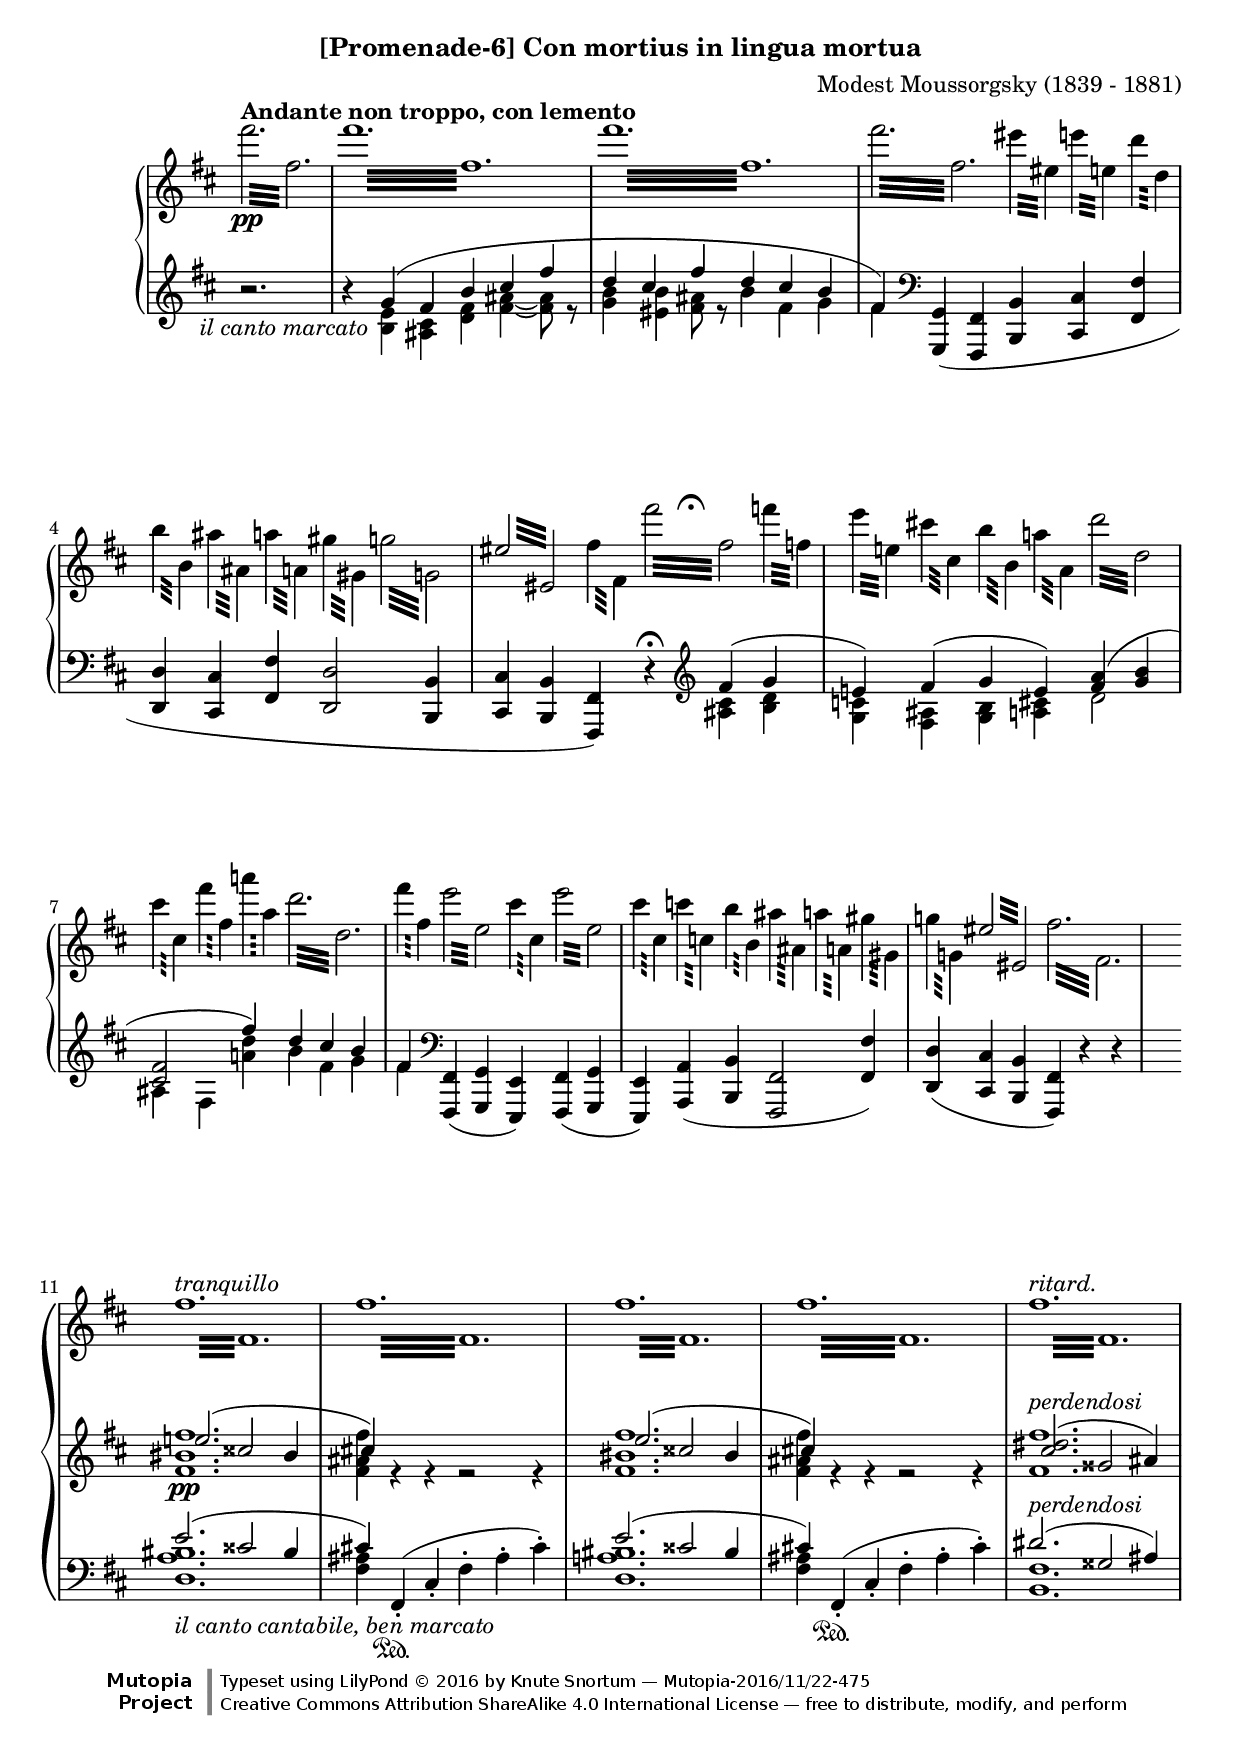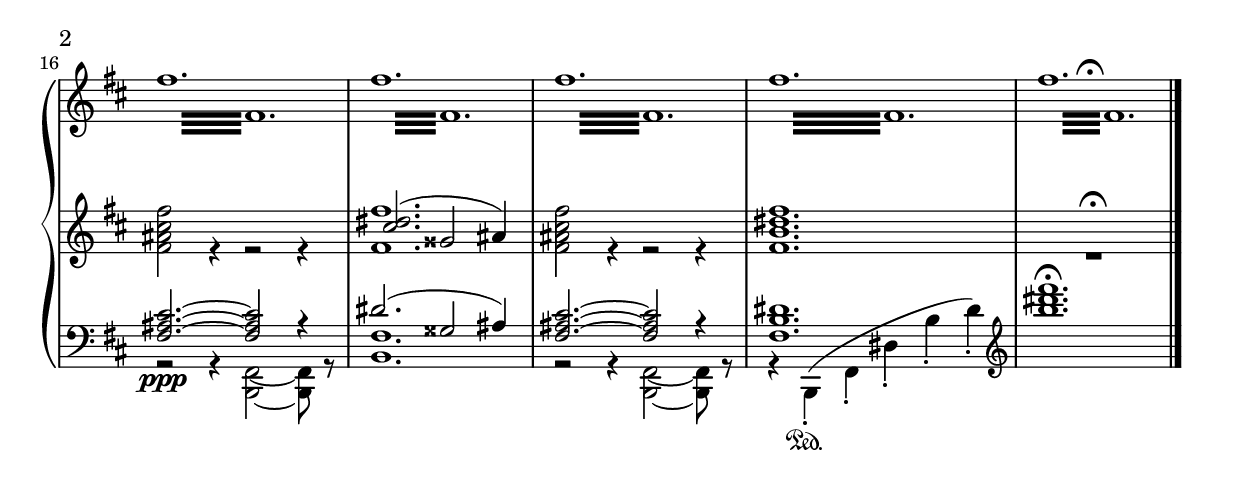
%...+....1....+....2....+....3....+....4....+....5....+....6....+....7....+....
\version "2.18.2"
\language "english"

\header {
  %title        = "[Promenade-6] Con mortius in lingua mortua"
  composer     = "Modest Moussorgsky (1839 - 1881)"
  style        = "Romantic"
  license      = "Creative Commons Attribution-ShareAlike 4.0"
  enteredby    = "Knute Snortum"
  date         = "1874"
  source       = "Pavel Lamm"

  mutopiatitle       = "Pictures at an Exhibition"
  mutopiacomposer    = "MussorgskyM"
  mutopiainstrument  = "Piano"
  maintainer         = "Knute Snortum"
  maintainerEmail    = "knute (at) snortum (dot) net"
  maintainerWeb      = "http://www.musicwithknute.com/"

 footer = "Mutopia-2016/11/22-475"
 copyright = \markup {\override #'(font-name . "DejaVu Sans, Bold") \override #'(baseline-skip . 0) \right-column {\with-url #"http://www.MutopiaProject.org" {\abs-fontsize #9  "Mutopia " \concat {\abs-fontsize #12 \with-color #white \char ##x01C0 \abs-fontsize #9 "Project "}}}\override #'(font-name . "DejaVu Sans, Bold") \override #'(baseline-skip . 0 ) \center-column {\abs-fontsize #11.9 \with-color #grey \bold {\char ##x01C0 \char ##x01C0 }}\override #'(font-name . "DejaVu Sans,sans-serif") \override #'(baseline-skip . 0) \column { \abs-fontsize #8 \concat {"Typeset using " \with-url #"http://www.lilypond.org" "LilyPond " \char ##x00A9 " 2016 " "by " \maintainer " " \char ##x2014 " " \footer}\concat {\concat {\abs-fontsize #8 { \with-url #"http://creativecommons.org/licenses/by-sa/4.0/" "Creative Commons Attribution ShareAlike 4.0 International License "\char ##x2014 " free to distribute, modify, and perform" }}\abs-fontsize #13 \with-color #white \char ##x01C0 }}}
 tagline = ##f
}

cantoMarcato = \markup { \italic "il canto marcato" }
cantabileMarcato = \markup { \italic "il canto cantabile, ben marcato" }
tranq = \markup { \italic "tranquillo" }
ritard = \markup { \italic "ritard." }
perden = \markup { \italic "perdendosi" }
markupFermata = \markup { \musicglyph #"scripts.ufermata" }

forceShiftOn = \override NoteColumn.force-hshift = #0.5
forceShiftOff = \override NoteColumn.force-hshift = #0
adjustCantoX = \once \override TextScript.X-offset = #-4
adjustFermata = {
  \once \override TextScript.X-offset = #4.5
  \once \override TextScript.Y-offset = #5.5
}
adjustFermataTwo = \once \override TextScript.X-offset = #5

upper = \relative c''' {
  \tempo "Andante non troppo, con lemento"
  \override Beam.gap-count = #3
  
  \partial 2. \repeat tremolo 12 { fs32 \pp fs, }
  | \repeat tremolo 24 { fs'32 fs, }
  | \repeat tremolo 24 { fs'32 fs, }
  | \repeat tremolo 12 { fs'32 fs, }
    \repeat tremolo 4 { es'32 es, }
    \repeat tremolo 4 { e'32 e, }
    \repeat tremolo 4 { d'32 d, }  
  | \repeat tremolo 4 { b'32 b, }
    \repeat tremolo 4 { as'32 as, }
    \repeat tremolo 4 { a'32 a, }
    \repeat tremolo 4 { gs'32 gs, }
    \repeat tremolo 8 { g'32 g, }
  | \repeat tremolo 8 { es'32 es, }
    \repeat tremolo 4 { fs'32 fs, }
    \repeat tremolo 8 { \adjustFermata fs''32 ^\markupFermata fs, } 
    \repeat tremolo 4 { f'32 f, }
  | \repeat tremolo 4 { e'32 e, }
    \repeat tremolo 4 { cs'32 cs, }
    \repeat tremolo 4 { b'32 b, }
    \repeat tremolo 4 { a'32 a, }
    \repeat tremolo 8 { d'32 d, }
  | \repeat tremolo 4 { cs'32 cs, }
    \repeat tremolo 4 { fs'32 fs, }
    \repeat tremolo 4 { a'32 a, }
    \repeat tremolo 12 { d32 d, }
  | \repeat tremolo 4 { fs'32 fs, }
    \repeat tremolo 8 { e'32 e, }
    \repeat tremolo 4 { cs'32 cs, }
    \repeat tremolo 8 { e'32 e, }
  | \repeat tremolo 4 { cs'32 cs, }
    \repeat tremolo 4 { c'32 c, }
    \repeat tremolo 4 { b'32 b, }
    \repeat tremolo 4 { as'32 as, }
    \repeat tremolo 4 { a'32 a, }
    \repeat tremolo 4 { gs'32 gs, }
  | \repeat tremolo 4 { g'32 g, }
    \repeat tremolo 8 { es'32 es, }
    \repeat tremolo 12 { fs'32 fs, }
  <<
    \new Staff \with { 
      \remove Time_signature_engraver 
      alignAboveContext = "up"
    } {
      \key b \minor
      | \tag #'layout { \repeat tremolo 24 { fs'32 ^\tranq fs, } }
        \tag #'midi   { \repeat tremolo 24 { fs'32 \pp     fs, } }
      | \repeat tremolo 24 { fs'32 fs, } 
      | \repeat tremolo 24 { fs'32 fs, }
      | \repeat tremolo 24 { fs'32 fs, } 
      | \repeat tremolo 24 { fs'32 ^\ritard fs, }
      | \repeat tremolo 24 { fs'32 fs, }
      | \repeat tremolo 24 { fs'32 fs, }
      | \repeat tremolo 24 { fs'32 fs, }
      | \repeat tremolo 24 { fs'32 fs, }
      | \repeat tremolo 24 { \adjustFermataTwo fs'32 ^\markupFermata fs, }
      | \bar "|."
    }
    \\
    {
      << 
        { | e'2. ( css2 bs4 | cs4 ) } 
        \\ 
        { | <fs, bs fs'>1. \pp | <fs as fs'>4 } 
      >>
        r4 r r2 r4
      |
      << 
        { | e'2. ( css2 bs4 | cs4 ) } 
        \\ 
        { | <fs, bs fs'>1. | <fs as fs'>4 } 
      >>
        r4 r r2 r4
      |
      <<
        { \forceShiftOn <cs' ds>2. ( gss2 as4 ) | s2 }
        \\
        { <fs fs'>1. ^\perden | <fs as cs fs>2 }
      >>
        r4 r2 r4
      |
      <<
        { \forceShiftOn <cs' ds>2. ( gss2 as4 ) | s2 }
        \\
        { <fs fs'>1. | <fs as cs fs>2 }
      >>
        r4 r2 r4
      | <fs b ds fs>1.
      | R1 * 6/4 \fermataMarkup
    }
  >>
}

lower = \relative c'' {
  \partial 2. \adjustCantoX r2. _\cantoMarcato
  | r4 
  << 
    {
      g4 ( fs b cs fs | d cs fs d cs b | fs )
    }
    \\
    {
      <b, e>4 <cs as> <d fs> <fs as> ~ q8 r | 
      <g b>4 <es b'> <fs as>8 r b4 fs g | fs 
    }
  >>
    \clef bass
    <g,, g,>4 ( <fs fs,> <b b,> <cs cs,> <fs fs,>
  | <d d,>4 <cs cs,> <fs fs,> <d d,>2 <b b,>4
  | <cs cs,>4 <b b,> <fs fs,> ) r \fermata
    \clef treble
  <<
    { fs''4 ( g | e ) }
    \\
    { <as, cs>4 <b d> | <g c> }
  >>
  <<
    { fs'4 ( g e ) }
    \\
    { <fs, as>4 <g b> <a cs> }
  >>
  <<
    { <fs' a>4 ( <g b> | <cs, fs>2 fs'4 ) }
    \\ 
    { d,2 | as4 fs <a' d> }
  >>
  <<
    { d4 cs b | fs }
    \\
    { b4 fs g | fs }
  >>
    \clef bass
    <fs,, fs,>4 ( <g g,> <e e,> ) <fs fs,> ( <g g,>
  | <e e,> ) <a a,> ( <b b,> <fs fs,>2 <fs' fs,>4 )
  | <d d,>4 ( <cs cs,> <b b,> <fs fs,> ) r r
  |
  <<
    { | e''2. ( css2 bs4 | cs4 ) }
    \\
    { <d, a' bs>1. _\cantabileMarcato | <fs as>4 }
  >>
    fs,4-. ( \sustainOn cs'-. fs-. as-. 
    \tag #'layout { cs-. ) }
    \tag #'midi   { cs-. ) \sustainOff }
  |
  <<
    { | e2. ( css2 bs4 | cs4 ) }
    \\
    { <d, a' bs>1. | <fs as>4 }
  >>
    fs,4-. ( \sustainOn cs'-. fs-. as-. 
    \tag #'layout { cs-. ) }
    \tag #'midi   { cs-. ) \sustainOff } 
  |
  << 
    { ds2. ( ^\perden gss,2 as4) | <fs as cs>2. ~ \ppp q2 r4 }
    \\
    { <b, fs'>1. | r2 r4 <b, fs'>2 ~ q8 r }
  >>
  << 
    { ds''2. ( gss,2 as4) | <fs as cs>2. ~ q2 r4 }
    \\
    { <b, fs'>1. | r2 r4 <b, fs'>2 ~ q8 r }
  >>
  <<
    { <fs'' b ds>1. }
    \\
    { r4 b,,-. ^( \sustainOn fs'-. ds'-. b'-. ds-. ) }
  >>
  | \clef treble <b'' ds fs>1. \fermata
}

global = {
  \clef treble
  \key b \minor
  \time 6/4
  \accidentalStyle piano
}

\bookpart {
  \header {
    subtitle = "[Promenade-6] Con mortius in lingua mortua"
  }
  \score {
    \keepWithTag #'layout
    \new PianoStaff <<
      \new Staff = "up" \with { \remove Time_signature_engraver } {
        \global
        \upper
      }
      \new Staff = "down" \with { \remove Time_signature_engraver } {
        \global
        \lower
      }
    >>
    \layout {
    }
  }
}

% MIDI output only
\score {
  \keepWithTag #'midi
  \unfoldRepeats {
    \new PianoStaff <<
      \new Staff = "up" \with { \remove Time_signature_engraver } {
        \global
        \upper
      }
      \new Staff = "down" \with { \remove Time_signature_engraver } {
        \global
        \lower
      }
    >>
  }
  \midi {
    \tempo 4 = 76
  }
}
